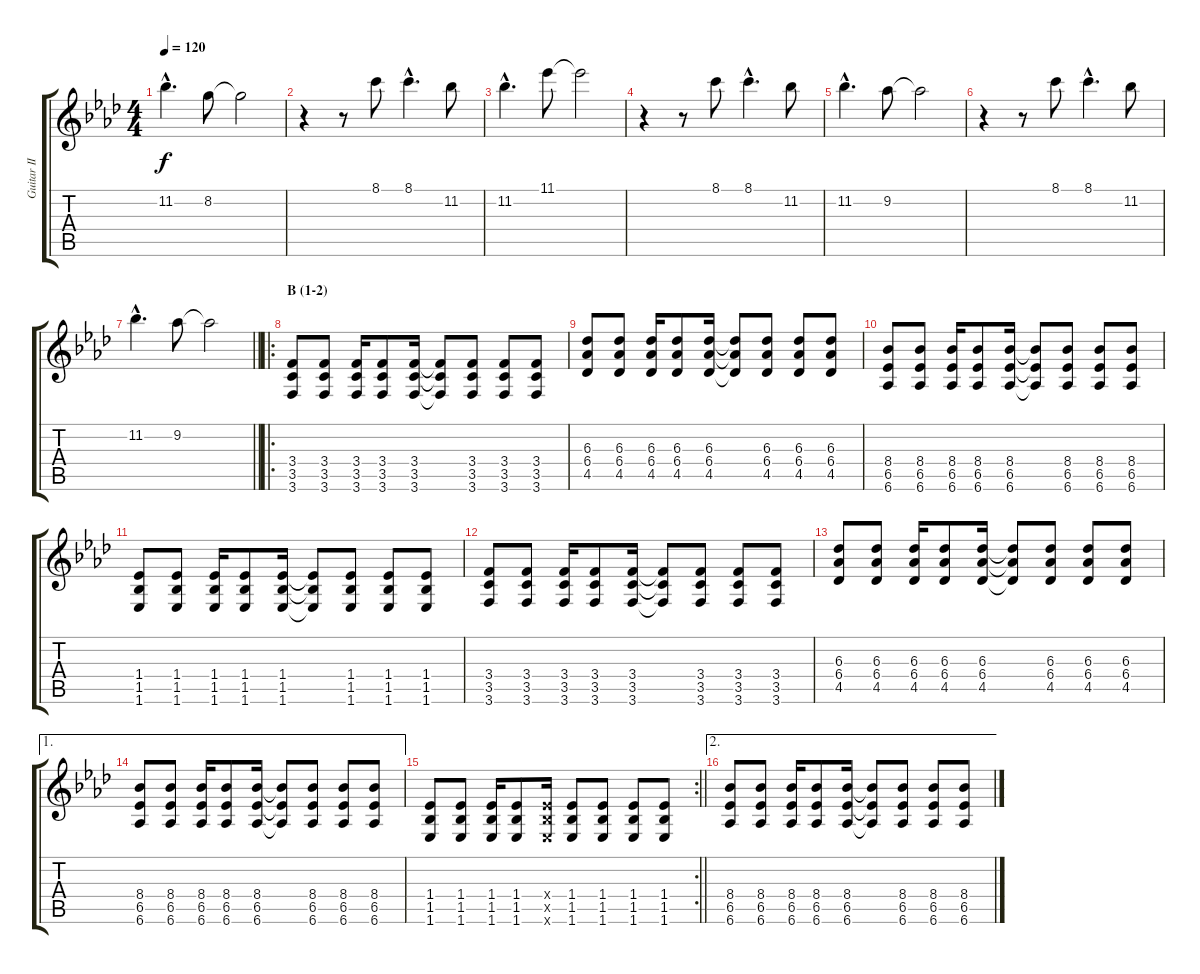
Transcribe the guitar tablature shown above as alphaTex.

\track ("Guitar II" "Guitar II") {instrument distortionguitar}
\staff {score tabs}
\tuning (E4 B3 G3 D3 A2 D2) {hide}
\ts (4 4)
\tempo 120
\clef g2
\ks fminor
11.2{hac}.4{d dy f} 8.2.8 8.2{t}.2 |
r.4 r.8 8.1.8 8.1{hac}.4{d} 11.2.8 |
11.2{hac}.4{d} 11.1.8 11.1{t}.2 |
r.4 r.8 8.1.8 8.1{hac}.4{d} 11.2.8 |
11.2{hac}.4{d} 9.2.8 9.2{t}.2 |
r.4 r.8 8.1.8 8.1{hac}.4{d} 11.2.8 |
\barLineRight lightlight
11.2{hac}.4{d} 9.2.8 9.2{t}.2 |
\ro
\section ("" "B (1-2)")
(3.4 3.5 3.6).8{instrument distortionguitar} (3.4 3.5 3.6).8 (3.4 3.5 3.6).16 (3.4 3.5 3.6).8 (3.4 3.5 3.6).16 (3.4{t} 3.5{t} 3.6{t}).8 (3.4 3.5 3.6).8 (3.4 3.5 3.6).8 (3.4 3.5 3.6).8 |
(6.3 6.4 4.5).8 (6.3 6.4 4.5).8 (6.3 6.4 4.5).16 (6.3 6.4 4.5).8 (6.3 6.4 4.5).16 (6.3{t} 6.4{t} 4.5{t}).8 (6.3 6.4 4.5).8 (6.3 6.4 4.5).8 (6.3 6.4 4.5).8 |
(8.4 6.5 6.6).8 (8.4 6.5 6.6).8 (8.4 6.5 6.6).16 (8.4 6.5 6.6).8 (8.4 6.5 6.6).16 (8.4{t} 6.5{t} 6.6{t}).8 (8.4 6.5 6.6).8 (8.4 6.5 6.6).8 (8.4 6.5 6.6).8 |
(1.4 1.5 1.6).8 (1.4 1.5 1.6).8 (1.4 1.5 1.6).16 (1.4 1.5 1.6).8 (1.4 1.5 1.6).16 (1.4{t} 1.5{t} 1.6{t}).8 (1.4 1.5 1.6).8 (1.4 1.5 1.6).8 (1.4 1.5 1.6).8 |
(3.4 3.5 3.6).8 (3.4 3.5 3.6).8 (3.4 3.5 3.6).16 (3.4 3.5 3.6).8 (3.4 3.5 3.6).16 (3.4{t} 3.5{t} 3.6{t}).8 (3.4 3.5 3.6).8 (3.4 3.5 3.6).8 (3.4 3.5 3.6).8 |
(6.3 6.4 4.5).8 (6.3 6.4 4.5).8 (6.3 6.4 4.5).16 (6.3 6.4 4.5).8 (6.3 6.4 4.5).16 (6.3{t} 6.4{t} 4.5{t}).8 (6.3 6.4 4.5).8 (6.3 6.4 4.5).8 (6.3 6.4 4.5).8 |
\ae 1
(8.4 6.5 6.6).8 (8.4 6.5 6.6).8 (8.4 6.5 6.6).16 (8.4 6.5 6.6).8 (8.4 6.5 6.6).16 (8.4{t} 6.5{t} 6.6{t}).8 (8.4 6.5 6.6).8 (8.4 6.5 6.6).8 (8.4 6.5 6.6).8 |
\rc 2
\barLineRight lightlight
(1.4 1.5 1.6).8 (1.4 1.5 1.6).8 (1.4 1.5 1.6).16 (1.4 1.5 1.6).8 (1.4{x} 1.5{x} 1.6{x}).16 (1.4 1.5 1.6).8 (1.4 1.5 1.6).8 (1.4 1.5 1.6).8 (1.4 1.5 1.6).8 |
\ae 2
(8.4 6.5 6.6).8 (8.4 6.5 6.6).8 (8.4 6.5 6.6).16 (8.4 6.5 6.6).8 (8.4 6.5 6.6).16 (8.4{t} 6.5{t} 6.6{t}).8 (8.4 6.5 6.6).8 (8.4 6.5 6.6).8 (8.4 6.5 6.6).8
